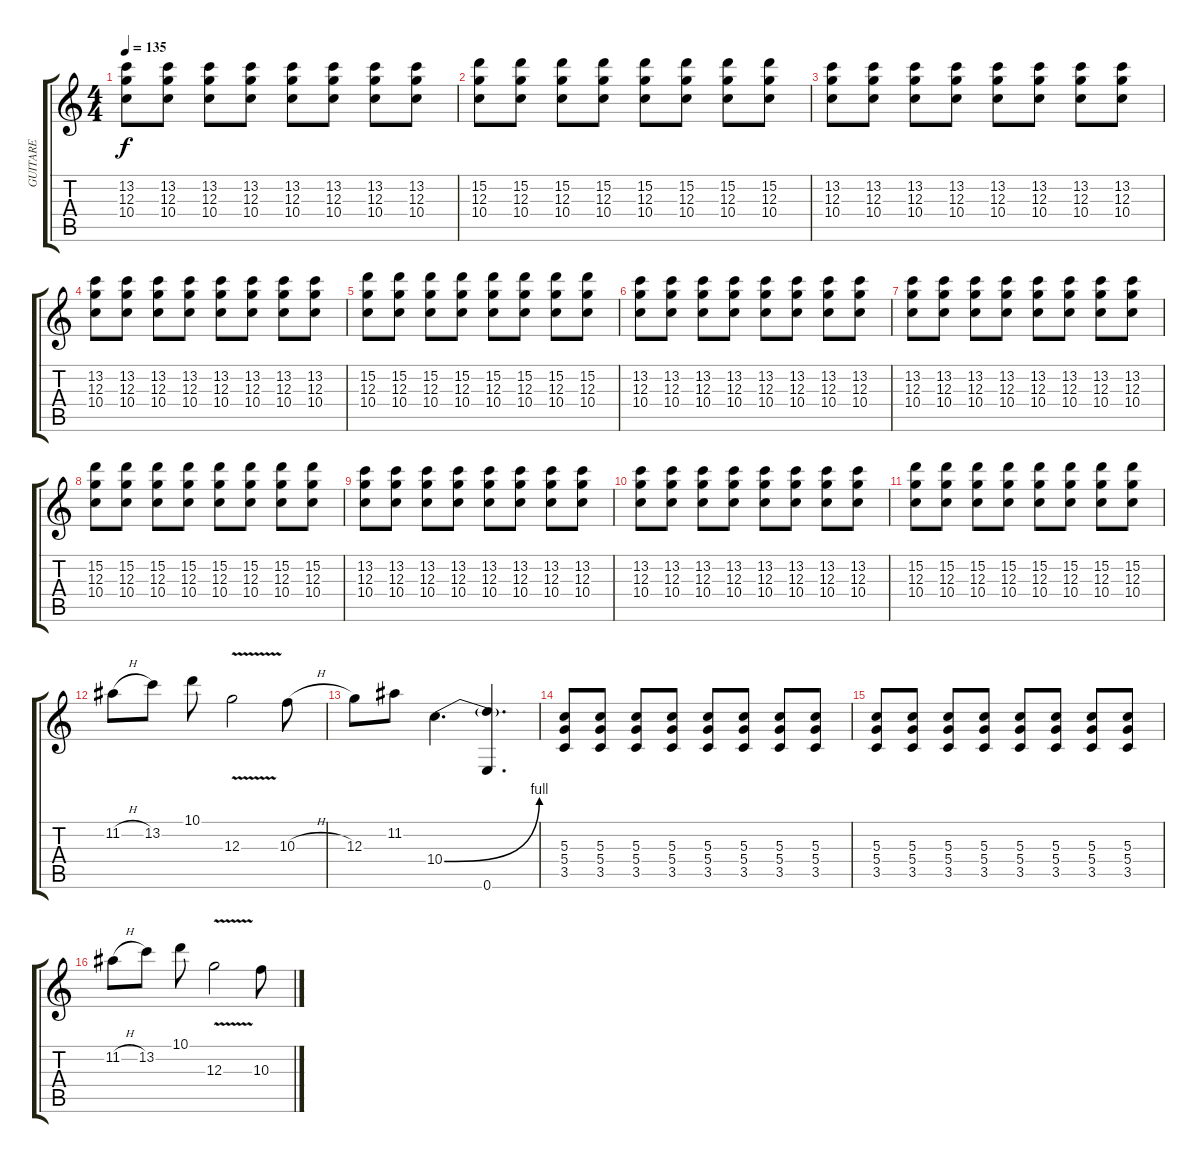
\track ("GUITARE" "GUITARE") {instrument distortionguitar}
\staff {score tabs}
\tuning (E4 B3 G3 D3 A2 E2) {hide}
\ts (4 4)
\tempo 135
\clef g2
\ks c
(13.2 12.3 10.4).8{dy f} (13.2 12.3 10.4).8 (13.2 12.3 10.4).8 (13.2 12.3 10.4).8 (13.2 12.3 10.4).8 (13.2 12.3 10.4).8 (13.2 12.3 10.4).8 (13.2 12.3 10.4).8 |
(15.2 12.3 10.4).8 (15.2 12.3 10.4).8 (15.2 12.3 10.4).8 (15.2 12.3 10.4).8 (15.2 12.3 10.4).8 (15.2 12.3 10.4).8 (15.2 12.3 10.4).8 (15.2 12.3 10.4).8 |
(13.2 12.3 10.4).8 (13.2 12.3 10.4).8 (13.2 12.3 10.4).8 (13.2 12.3 10.4).8 (13.2 12.3 10.4).8 (13.2 12.3 10.4).8 (13.2 12.3 10.4).8 (13.2 12.3 10.4).8 |
(13.2 12.3 10.4).8 (13.2 12.3 10.4).8 (13.2 12.3 10.4).8 (13.2 12.3 10.4).8 (13.2 12.3 10.4).8 (13.2 12.3 10.4).8 (13.2 12.3 10.4).8 (13.2 12.3 10.4).8 |
(15.2 12.3 10.4).8 (15.2 12.3 10.4).8 (15.2 12.3 10.4).8 (15.2 12.3 10.4).8 (15.2 12.3 10.4).8 (15.2 12.3 10.4).8 (15.2 12.3 10.4).8 (15.2 12.3 10.4).8 |
(13.2 12.3 10.4).8 (13.2 12.3 10.4).8 (13.2 12.3 10.4).8 (13.2 12.3 10.4).8 (13.2 12.3 10.4).8 (13.2 12.3 10.4).8 (13.2 12.3 10.4).8 (13.2 12.3 10.4).8 |
(13.2 12.3 10.4).8 (13.2 12.3 10.4).8 (13.2 12.3 10.4).8 (13.2 12.3 10.4).8 (13.2 12.3 10.4).8 (13.2 12.3 10.4).8 (13.2 12.3 10.4).8 (13.2 12.3 10.4).8 |
(15.2 12.3 10.4).8 (15.2 12.3 10.4).8 (15.2 12.3 10.4).8 (15.2 12.3 10.4).8 (15.2 12.3 10.4).8 (15.2 12.3 10.4).8 (15.2 12.3 10.4).8 (15.2 12.3 10.4).8 |
(13.2 12.3 10.4).8 (13.2 12.3 10.4).8 (13.2 12.3 10.4).8 (13.2 12.3 10.4).8 (13.2 12.3 10.4).8 (13.2 12.3 10.4).8 (13.2 12.3 10.4).8 (13.2 12.3 10.4).8 |
(13.2 12.3 10.4).8 (13.2 12.3 10.4).8 (13.2 12.3 10.4).8 (13.2 12.3 10.4).8 (13.2 12.3 10.4).8 (13.2 12.3 10.4).8 (13.2 12.3 10.4).8 (13.2 12.3 10.4).8 |
(15.2 12.3 10.4).8 (15.2 12.3 10.4).8 (15.2 12.3 10.4).8 (15.2 12.3 10.4).8 (15.2 12.3 10.4).8 (15.2 12.3 10.4).8 (15.2 12.3 10.4).8 (15.2 12.3 10.4).8 |
11.2{h}.8 13.2.8 10.1.8 12.3{v}.2 10.3{h}.8 |
12.3.8 11.2.8 10.4{be (bend 0 0 60 4)}.4{d} (10.4{t} 0.6).4{d} |
(5.3 5.4 3.5).8 (5.3 5.4 3.5).8 (5.3 5.4 3.5).8 (5.3 5.4 3.5).8 (5.3 5.4 3.5).8 (5.3 5.4 3.5).8 (5.3 5.4 3.5).8 (5.3 5.4 3.5).8 |
(5.3 5.4 3.5).8 (5.3 5.4 3.5).8 (5.3 5.4 3.5).8 (5.3 5.4 3.5).8 (5.3 5.4 3.5).8 (5.3 5.4 3.5).8 (5.3 5.4 3.5).8 (5.3 5.4 3.5).8 |
11.2{h}.8 13.2.8 10.1.8 12.3{v}.2 10.3{h}.8
